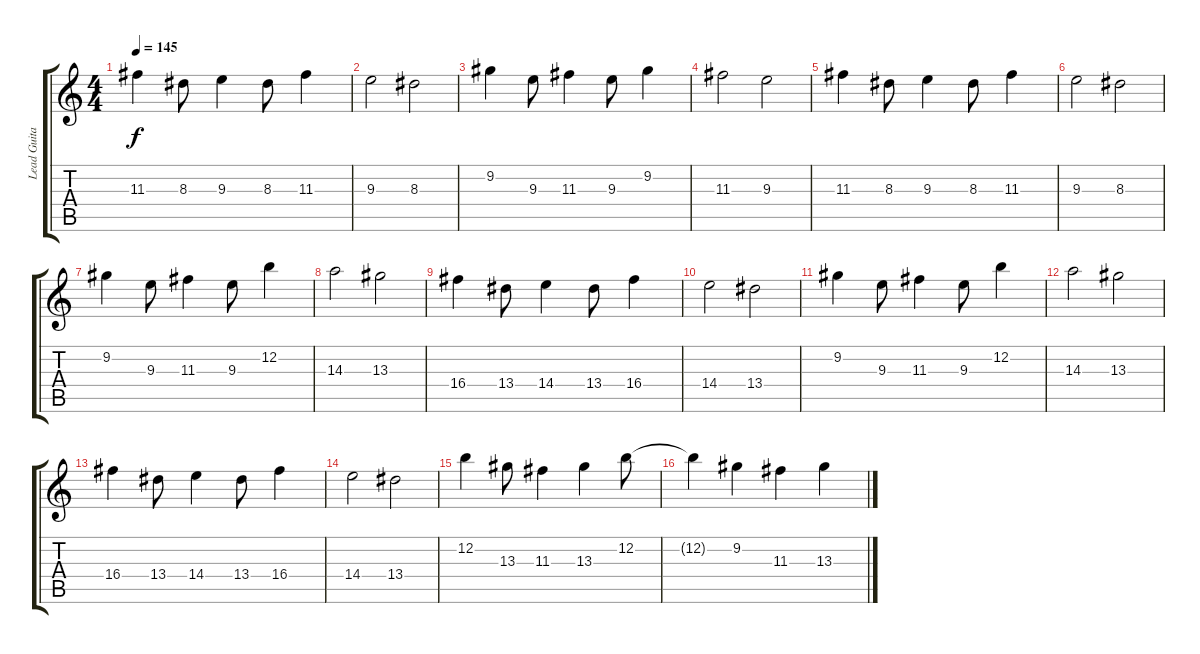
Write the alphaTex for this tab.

\track ("Lead Guitar (Nick)" "Lead Guita") {instrument distortionguitar}
\staff {score tabs}
\tuning (E4 B3 G3 D3 A2 E2) {hide}
\ts (4 4)
\tempo 145
\clef g2
\ks c
11.3.4{dy f} 8.3.8 9.3.4 8.3.8 11.3.4 |
9.3.2 8.3.2 |
9.2.4 9.3.8 11.3.4 9.3.8 9.2.4 |
11.3.2 9.3.2 |
11.3.4 8.3.8 9.3.4 8.3.8 11.3.4 |
9.3.2 8.3.2 |
9.2.4 9.3.8 11.3.4 9.3.8 12.2.4 |
14.3.2 13.3.2 |
16.4.4 13.4.8 14.4.4 13.4.8 16.4.4 |
14.4.2 13.4.2 |
9.2.4 9.3.8 11.3.4 9.3.8 12.2.4 |
14.3.2 13.3.2 |
16.4.4 13.4.8 14.4.4 13.4.8 16.4.4 |
14.4.2 13.4.2 |
12.2.4 13.3.8 11.3.4 13.3.4 12.2.8 |
12.2{t}.4 9.2.4 11.3.4 13.3.4
